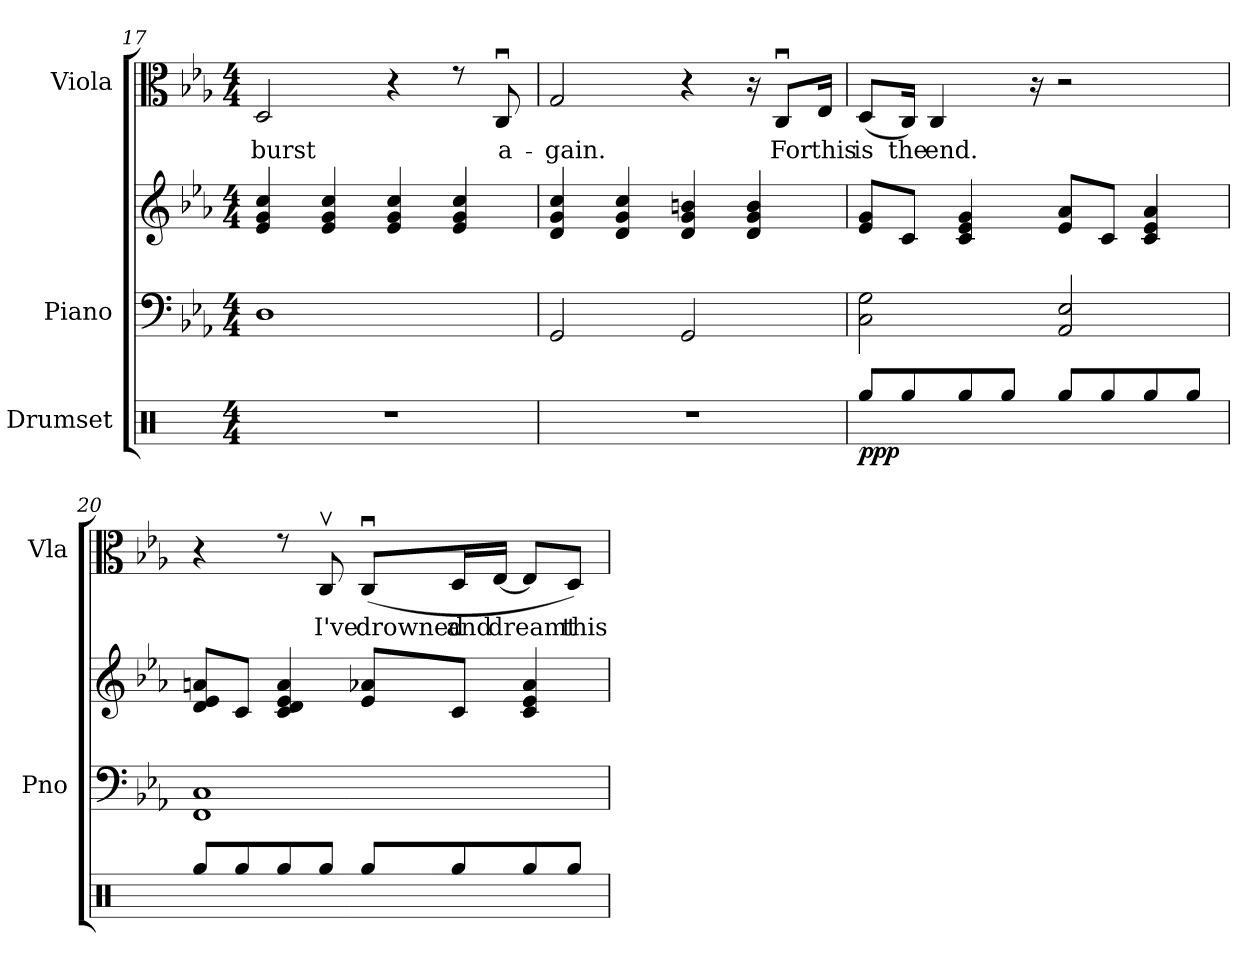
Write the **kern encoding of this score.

**kern	**dynam	**kern	**kern	**kern	**text
*part3	*part3	*part2	*part2	*part1	*part1
*staff4	*staff4	*staff3	*staff2	*staff1	*staff1
*I"Drumset	*	*I"Piano	*	*I"Viola	*
*	*	*I'Pno	*	*I'Vla	*
*clefX	*	*clefF4	*clefG2	*clefC3	*
*k[]	*	*k[b-e-a-]	*k[b-e-a-]	*k[b-e-a-]	*
*M4/4	*	*M4/4	*M4/4	*M4/4	*
=17	=17	=17	=17	=17	=17
!	!	!	!	!	!LO:LY:b
1r	.	1D	4e-/ 4g/ 4cc/	2D/	burst
.	.	.	4e-/ 4g/ 4cc/	.	.
.	.	.	4e-/ 4g/ 4cc/	4r	.
.	.	.	4e-/ 4g/ 4cc/	8re	.
!	!	!	!	!	!LO:LY:b
.	.	.	.	8Cu/	a-
=18	=18	=18	=18	=18	=18
!	!	!	!	!	!LO:LY:b
1r	.	2GG/	4d/ 4g/ 4cc/	2G/	-gain.
.	.	.	4d/ 4g/ 4cc/	.	.
.	.	2GG/	4d/ 4g/ 4bn/	4r	.
.	.	.	4d/ 4g/ 4b/	16r	.
!	!	!	!	!	!LO:LY:b
.	.	.	.	8Cu/L	For
!	!	!	!	!	!LO:LY:b
.	.	.	.	16E-/Jk	this
=19	=19	=19	=19	=19	=19
!	!LO:DY:b	!	!	!	!LO:LY:b
8Rgg/L	ppp	2C\ 2G\	8e-/ 8g/L	(<8D/L	is
!	!	!	!	!	!LO:LY:b
8Rgg/	.	.	8c/J	16C/Jk)	the
!	!	!	!	!	!LO:LY:b
.	.	.	.	4C/	end.
8Rgg/	.	.	4c/ 4e-/ 4g/	.	.
8Rgg/J	.	.	.	.	.
.	.	.	.	16r	.
8Rgg/L	.	2AA-/ 2E-/	8e-/ 8a-/L	2r	.
8Rgg/	.	.	8c/J	.	.
8Rgg/	.	.	4c/ 4e-/ 4a-/	.	.
8Rgg/J	.	.	.	.	.
=20	=20	=20	=20	=20	=20
8Rgg/L	.	1FF 1C	8d/ 8e-/ 8an/L	4r	.
8Rgg/	.	.	8c/J	.	.
8Rgg/	.	.	4c/ 4d/ 4e-/ 4a/	8re	.
!	!	!	!	!	!LO:LY:b
8Rgg/J	.	.	.	8Cv/	I've
!	!	!	!	!	!LO:LY:b
8Rgg/L	.	.	8e-/ 8a-X/L	(<8Cu/L	drowned
!	!	!	!	!	!LO:LY:b
8Rgg/	.	.	8c/J	16D/L	and
!	!	!	!	!	!LO:LY:b
.	.	.	.	[16E-/JJ	dreamt
8Rgg/	.	.	4c/ 4e-/ 4a-/	8E-/L]	.
!	!	!	!	!	!LO:LY:b
8Rgg/J	.	.	.	8D/J)	this
=	=	=	=	=	=
*-	*-	*-	*-	*-	*-
